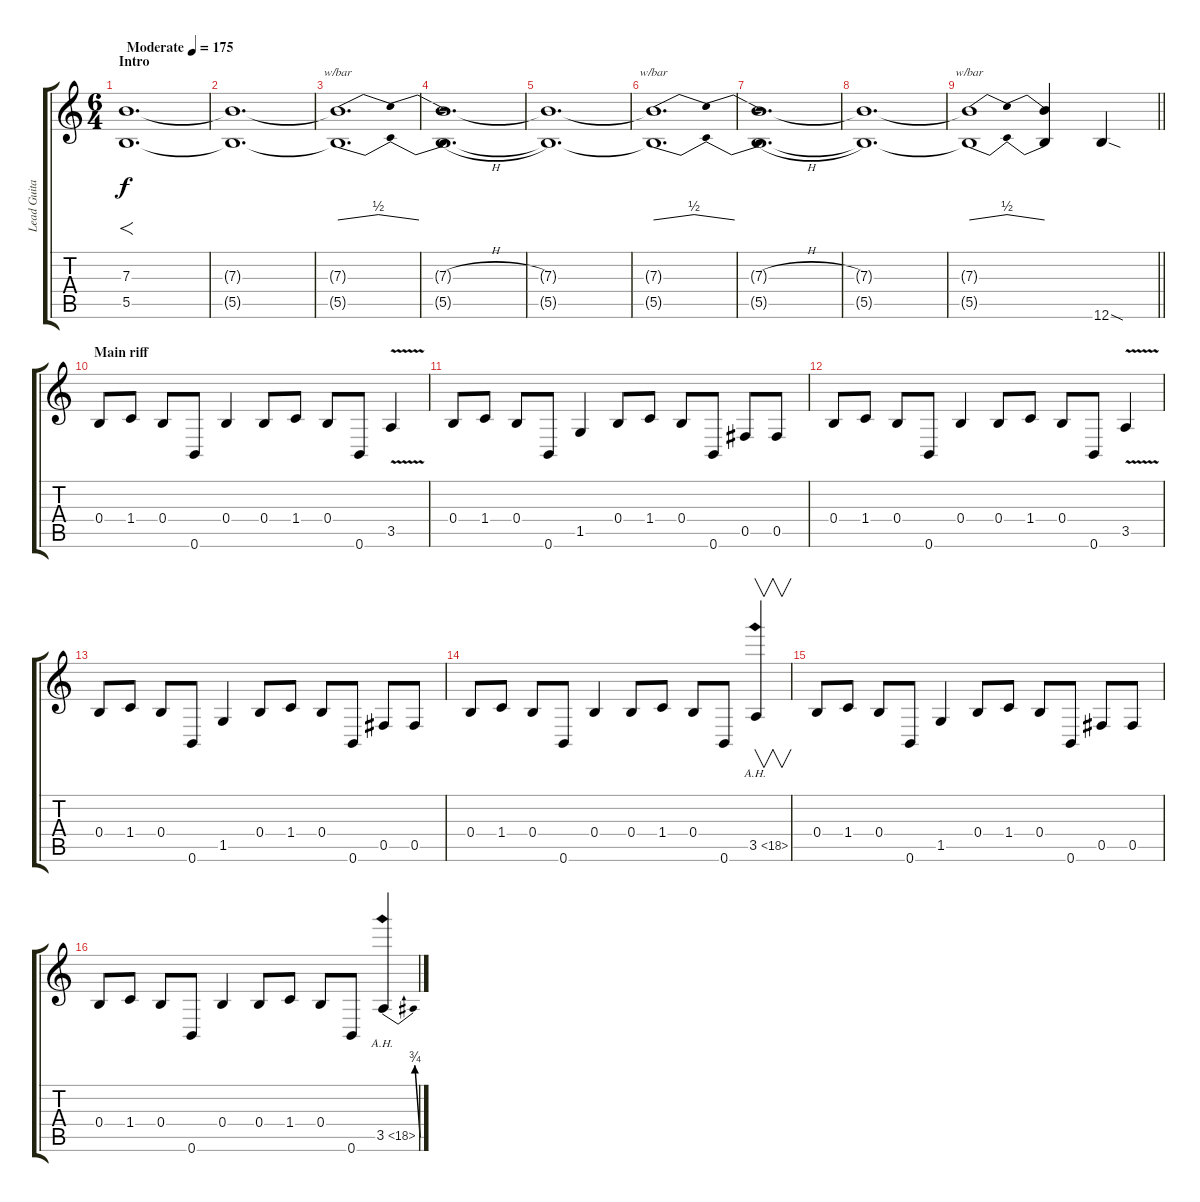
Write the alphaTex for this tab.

\track ("Lead Guitar (Tremonti)" "Lead Guita") {instrument distortionguitar}
\staff {score tabs}
\tuning (Db4 Ab3 E3 B2 Gb2 B1) {hide}
\ts (6 4)
\section ("" "Intro")
\tempo (175 "Moderate")
\clef g2
\ks c
(7.3 5.5).1{f d dy f volume 8 balance 5 instrument distortionguitar} |
(7.3{t} 5.5{t}).1{d} |
(7.3{t} 5.5{t}).1{d tbe (dip default 0 0 30 2 60 0)} |
(7.3{h t} 5.5{h t}).1{d} |
(7.3{t} 5.5{t}).1{d} |
(7.3{t} 5.5{t}).1{d tbe (dip default 0 0 30 2 60 0)} |
(7.3{h t} 5.5{h t}).1{d} |
(7.3{t} 5.5{t}).1{d} |
\barLineRight lightlight
(7.3{t} 5.5{t}).1{tbe (dip default 0 0 30 2 60 0)} (7.3{t} 5.5{t}).4 12.6{sod}.4 |
\section ("" "Main riff")
0.4.8{volume 16 balance 0} 1.4.8 0.4.8 0.6.8 0.4.4 0.4.8 1.4.8 0.4.8 0.6.8 3.5{v}.4 |
0.4.8 1.4.8 0.4.8 0.6.8 1.5.4 0.4.8 1.4.8 0.4.8 0.6.8 0.5.8 0.5.8 |
0.4.8 1.4.8 0.4.8 0.6.8 0.4.4 0.4.8 1.4.8 0.4.8 0.6.8 3.5{v}.4 |
0.4.8 1.4.8 0.4.8 0.6.8 1.5.4 0.4.8 1.4.8 0.4.8 0.6.8 0.5.8 0.5.8 |
0.4.8 1.4.8 0.4.8 0.6.8 0.4.4 0.4.8 1.4.8 0.4.8 0.6.8 3.5{ah 15}.4{v} |
0.4.8 1.4.8 0.4.8 0.6.8 1.5.4 0.4.8 1.4.8 0.4.8 0.6.8 0.5.8 0.5.8 |
0.4.8 1.4.8 0.4.8 0.6.8 0.4.4 0.4.8 1.4.8 0.4.8 0.6.8 3.5{be (bend 0 0 60 3) ah 15}.4
